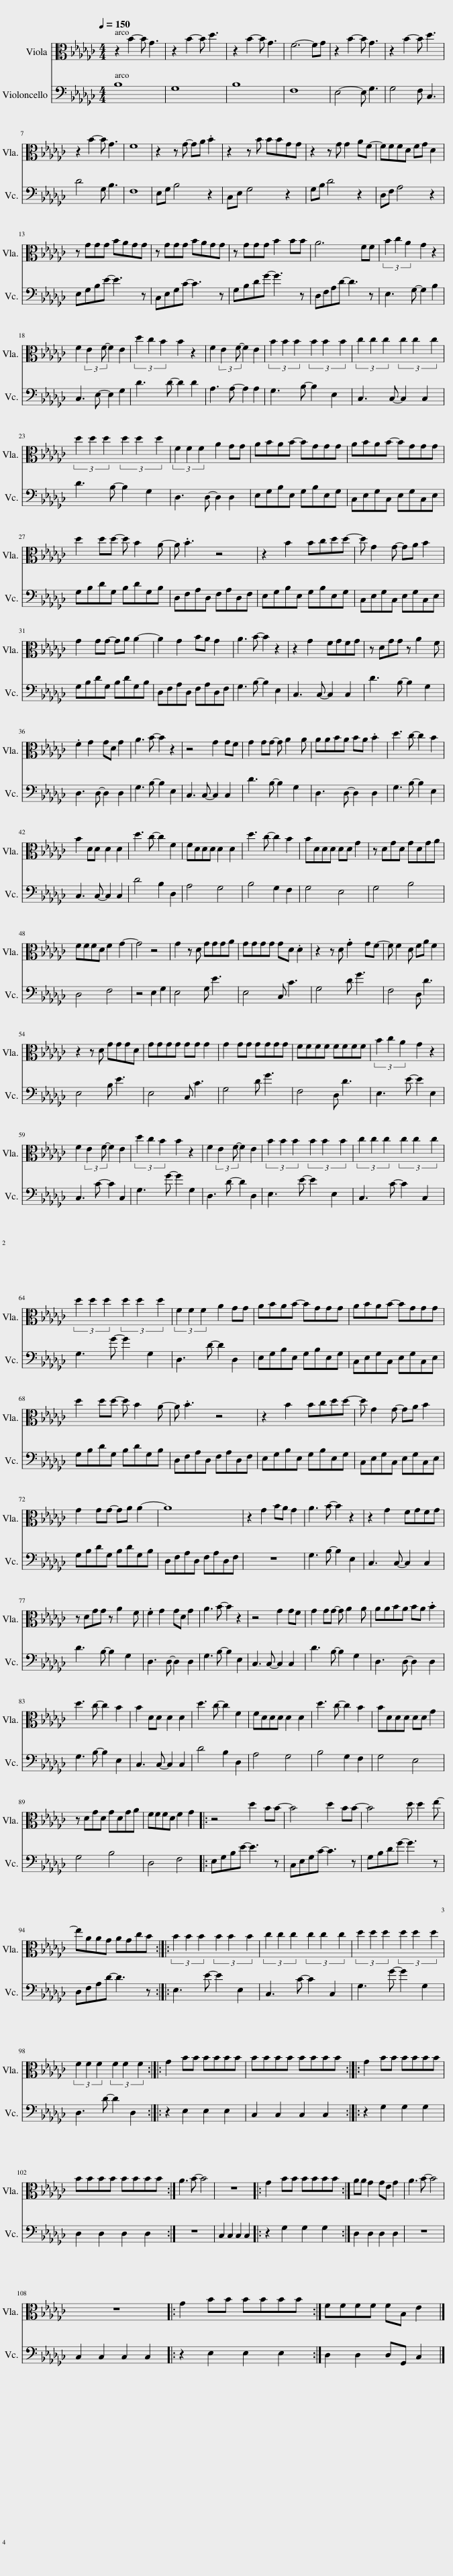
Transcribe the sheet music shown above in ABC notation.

X:1
%%score 1 2
L:1/8
Q:1/4=150
M:4/4
I:linebreak $
K:Gb
V:1 alto
V:2 bass
V:1
 z2 B2- B G3 | z2 B2- B d3 | z2 B2- B G3 | F6- FG | z2 B2- B G3 | %5
 z2 B2- B d3 |$ z2 B2- B G3 | F8 | z2 z G- GA .B2 | z2 z B BBGG | %10
 z2 z G G2 AF- | FFFD FG D2 |$ z GGG BAGG | z GGG BAGG | z GGG B2 BB | %15
 A6 FF | (3B2 c2 A2 G2 z2 |$ F2 (3:2:2E2 F- F2 E2 | (3d2 c2 B2 B2 z2 | F2 (3:2:2E2 F- F2 E2 | %20
 (3B2 B2 B2 (3B2 B2 B2 | (3c2 c2 c2 (3c2 c2 c2 |$ (3d2 d2 d2 (3d2 d2 d2 | (3F2 F2 F2 A2 GG | ABAB- BGGG | %25
 ABAB- BGGG |$ d2 dd- d B2 A- | A .B3 z4 | z2 B2 Bcdd- | d G2 G- GA B2 |$ %30
 G2 GG- GA A2- | A2 G2 BA G2 | A3 B- B2 z2 | z2 G2 FGFG | z DGG z A2 F |$ %35
 .F2 G2 GD G2 | A3 B- B2 z2 | z4 G2 GF | G2 GG- G A2 A | AABA BA .B2 | %40
 d3 c- c2 B2 |$ B2 DD D2 D2 | d3 c- c2 F2 | FDDD D2 D2 | d3 c- c2 B2 | %45
 BDDD DD G2 | z DGD GDGA |$ FFFD F2 G2- | G4 z4 | G2 z D GGGA | %50
 GGGG GD .D2 | z2 z D .G2 GF- | F F2 D FA F2 |$ z2 z D GGGD | GGGG GG G2 | %55
 G2 GG GGGG | FFFF FFFF | (3B2 c2 A2 G2 z2 |$ F2 (3:2:2E2 F- F2 E2 | (3d2 c2 B2 B2 z2 | %60
 F2 (3:2:2E2 F- F2 E2 | (3B2 B2 B2 (3B2 B2 B2 | (3c2 c2 c2 (3c2 c2 c2 |$ (3d2 d2 d2 (3d2 d2 d2 | (3F2 F2 F2 A2 GG | %65
 ABAB- BGGG | ABAB- BGGG |$ d2 dd- d B2 A- | A .B3 z4 | z2 B2 Bcdd- | %70
 d G2 G- GA B2 |$ G2 GG- GA A2- | A8 | z2 G2 BA G2 | A3 B- B2 z2 | %75
 z2 G2 FGFG |$ z DGG z A2 F | .F2 G2 GD G2 | A3 B- B2 z2 | z4 G2 GF | %80
 G2 GG- G A2 A | AABA BA .B2 |$ d3 c- c2 B2 | B2 DD D2 D2 | d3 c- c2 F2 | %85
 FDDD D2 D2 | d3 c- c2 B2 | BDDD DD G2 |$ z DGD GDGA | FFFD F2 G2 |: %90
 z4 d2 BB- | B4 d2 BB- | B4 d d2 e- |$ eAAG AGcB :: (3B2 B2 B2 (3B2 B2 B2 | %95
 (3c2 c2 c2 (3c2 c2 c2 | (3d2 d2 d2 (3d2 d2 d2 |$ (3F2 F2 F2 (3F2 F2 F2 :: G2 BB BBBB | BBBB BBBB :: %100
 G2 BB BBBB |$ BBBB BBBB :| A3 B- B4 | z8 |: G2 BB BBBB :| %105
 AA G2 GE G2 | A3 B- B4 |$ z8 |: G2 BB BBBB :| FFFF FB, E2 |] %110
V:2
 B,8 | G,8 | B,8 | F,8 | E,4- E, G,3 | %5
 G,4 F, C,3 |$ D4 G, B,3 | F,8 | E,G, B,4 z2 | C,E, G,4 z2 | %10
 G,B, D4 z2 | D,F, A,4 z2 |$ E,G,B,E- E3 z | C,E,G,C- C3 z | G,B,DG- G3 z | %15
 D,F,A,D- D3 z | E,3 G,- G,2 B,2 |$ C,3 E,- E,2 G,2 | D3 D- D2 D2 | A,3 A,- A,2 A,2 | %20
 G,3 B,- B,2 E,2 | C,3 C,- C,2 C,2 |$ D3 B,- B,2 G,2 | D,3 D,- D,2 D,2 | E,G,B,E, G,B,E,G, | %25
 C,E,G,C, E,G,C,E, |$ G,B,DG, B,DG,B, | D,F,A,D, F,A,D,F, | E,G,B,E, G,B,E,G, | C,E,G,C, E,G,C,E, |$ %30
 G,B,DG, B,DG,B, | D,F,A,D, F,A,D,F, | G,3 B,- B,2 E,2 | C,3 C,- C,2 C,2 | D3 B,- B,2 G,2 |$ %35
 D,3 D,- D,2 D,2 | G,3 B,- B,2 E,2 | C,3 C,- C,2 C,2 | D3 B,- B,2 G,2 | D,3 D,- D,2 D,2 | %40
 G,3 B,- B,2 E,2 |$ C,3 C,- C,2 C,2 | D4 B,2 D,2 | A,4 G,4 | B,4 G,2 F,2 | %45
 G,4 E,4 | G,4 B,4 |$ D,4 F,4 | z4 E,2 G,2 | E,4 G, E3 | %50
 E,4 C, C3 | G,4 D G3 | F,4 D, D3 |$ E,4 B, E3 | E,4 C, C3 | %55
 G,4 D G3 | F,4 D, D3 | E,3 E- E2 E,2 |$ C,3 C- C2 C,2 | G,3 G- G2 G,2 | %60
 D,3 D- D2 D,2 | E,3 E- E2 E,2 | C,3 C- C2 C,2 |$ G,3 G- G2 G,2 | D,3 D- D2 D,2 | %65
 E,G,B,E, G,B,E,G, | C,E,G,C, E,G,C,E, |$ G,B,DG, B,DG,B, | D,F,A,D, F,A,D,F, | E,G,B,E, G,B,E,G, | %70
 C,E,G,C, E,G,C,E, |$ G,B,DG, B,DG,B, | D,F,A,D, F,A,D,F, | z8 | G,3 B,- B,2 E,2 | %75
 C,3 C,- C,2 C,2 |$ D3 B,- B,2 G,2 | D,3 D,- D,2 D,2 | G,3 B,- B,2 E,2 | C,3 C,- C,2 C,2 | %80
 D3 B,- B,2 G,2 | D,3 D,- D,2 D,2 |$ G,3 B,- B,2 E,2 | C,3 C,- C,2 C,2 | D4 B,2 D,2 | %85
 A,4 G,4 | B,4 G,2 F,2 | G,4 E,4 |$ G,4 B,4 | D,4 F,4 |: %90
 E,G,B,E- E3 z | C,E,G,C- C3 z | G,B,DG- G3 z |$ D,F,A,D- D3 z :: E,3 E- E2 E,2 | %95
 C,3 C- C2 C,2 | G,3 G- G2 G,2 |$ D,3 D- D2 D,2 :: z2 E,2 E,2 E,2 | C,2 C,2 C,2 C,2 :: %100
 z2 G,2 G,2 G,2 |$ D,2 D,2 D,2 D,2 :| z8 | C,2 C,2 C,2 C,2 |: z2 G,2 G,2 G,2 :| %105
 D,2 D,2 D,2 D,2 | z8 |$ C,2 C,2 C,2 C,2 |: z2 E,2 E,2 E,2 :| D,2 D,2 D,G,, C,2 |] %110
